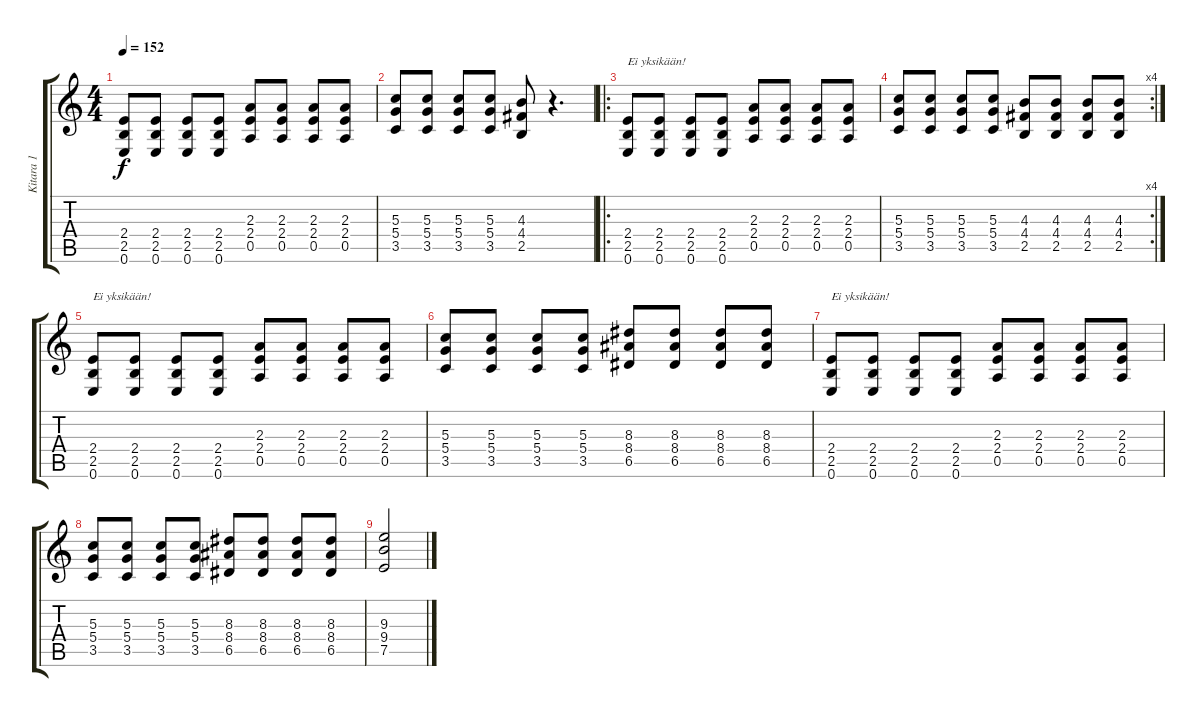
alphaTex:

\track ("Kitara 1" "Kitara 1") {instrument distortionguitar}
\staff {score tabs}
\tuning (E4 B3 G3 D3 A2 E2) {hide}
\ts (4 4)
\tempo 152
\clef g2
\ks c
(2.4 2.5 0.6).8{dy f} (2.4 2.5 0.6).8 (2.4 2.5 0.6).8 (2.4 2.5 0.6).8 (2.3 2.4 0.5).8 (2.3 2.4 0.5).8 (2.3 2.4 0.5).8 (2.3 2.4 0.5).8 |
(5.3 5.4 3.5).8 (5.3 5.4 3.5).8 (5.3 5.4 3.5).8 (5.3 5.4 3.5).8 (4.3 4.4 2.5).8 r.4{d} |
\ro
(2.4 2.5 0.6).8{txt "Ei yksikään!"} (2.4 2.5 0.6).8 (2.4 2.5 0.6).8 (2.4 2.5 0.6).8 (2.3 2.4 0.5).8 (2.3 2.4 0.5).8 (2.3 2.4 0.5).8 (2.3 2.4 0.5).8 |
\rc 4
(5.3 5.4 3.5).8 (5.3 5.4 3.5).8 (5.3 5.4 3.5).8 (5.3 5.4 3.5).8 (4.3 4.4 2.5).8 (4.3 4.4 2.5).8 (4.3 4.4 2.5).8 (4.3 4.4 2.5).8 |
(2.4 2.5 0.6).8{txt "Ei yksikään!"} (2.4 2.5 0.6).8 (2.4 2.5 0.6).8 (2.4 2.5 0.6).8 (2.3 2.4 0.5).8 (2.3 2.4 0.5).8 (2.3 2.4 0.5).8 (2.3 2.4 0.5).8 |
(5.3 5.4 3.5).8 (5.3 5.4 3.5).8 (5.3 5.4 3.5).8 (5.3 5.4 3.5).8 (8.3 8.4 6.5).8 (8.3 8.4 6.5).8 (8.3 8.4 6.5).8 (8.3 8.4 6.5).8 |
(2.4 2.5 0.6).8{txt "Ei yksikään!"} (2.4 2.5 0.6).8 (2.4 2.5 0.6).8 (2.4 2.5 0.6).8 (2.3 2.4 0.5).8 (2.3 2.4 0.5).8 (2.3 2.4 0.5).8 (2.3 2.4 0.5).8 |
(5.3 5.4 3.5).8 (5.3 5.4 3.5).8 (5.3 5.4 3.5).8 (5.3 5.4 3.5).8 (8.3 8.4 6.5).8 (8.3 8.4 6.5).8 (8.3 8.4 6.5).8 (8.3 8.4 6.5).8 |
(9.3 9.4 7.5).2
